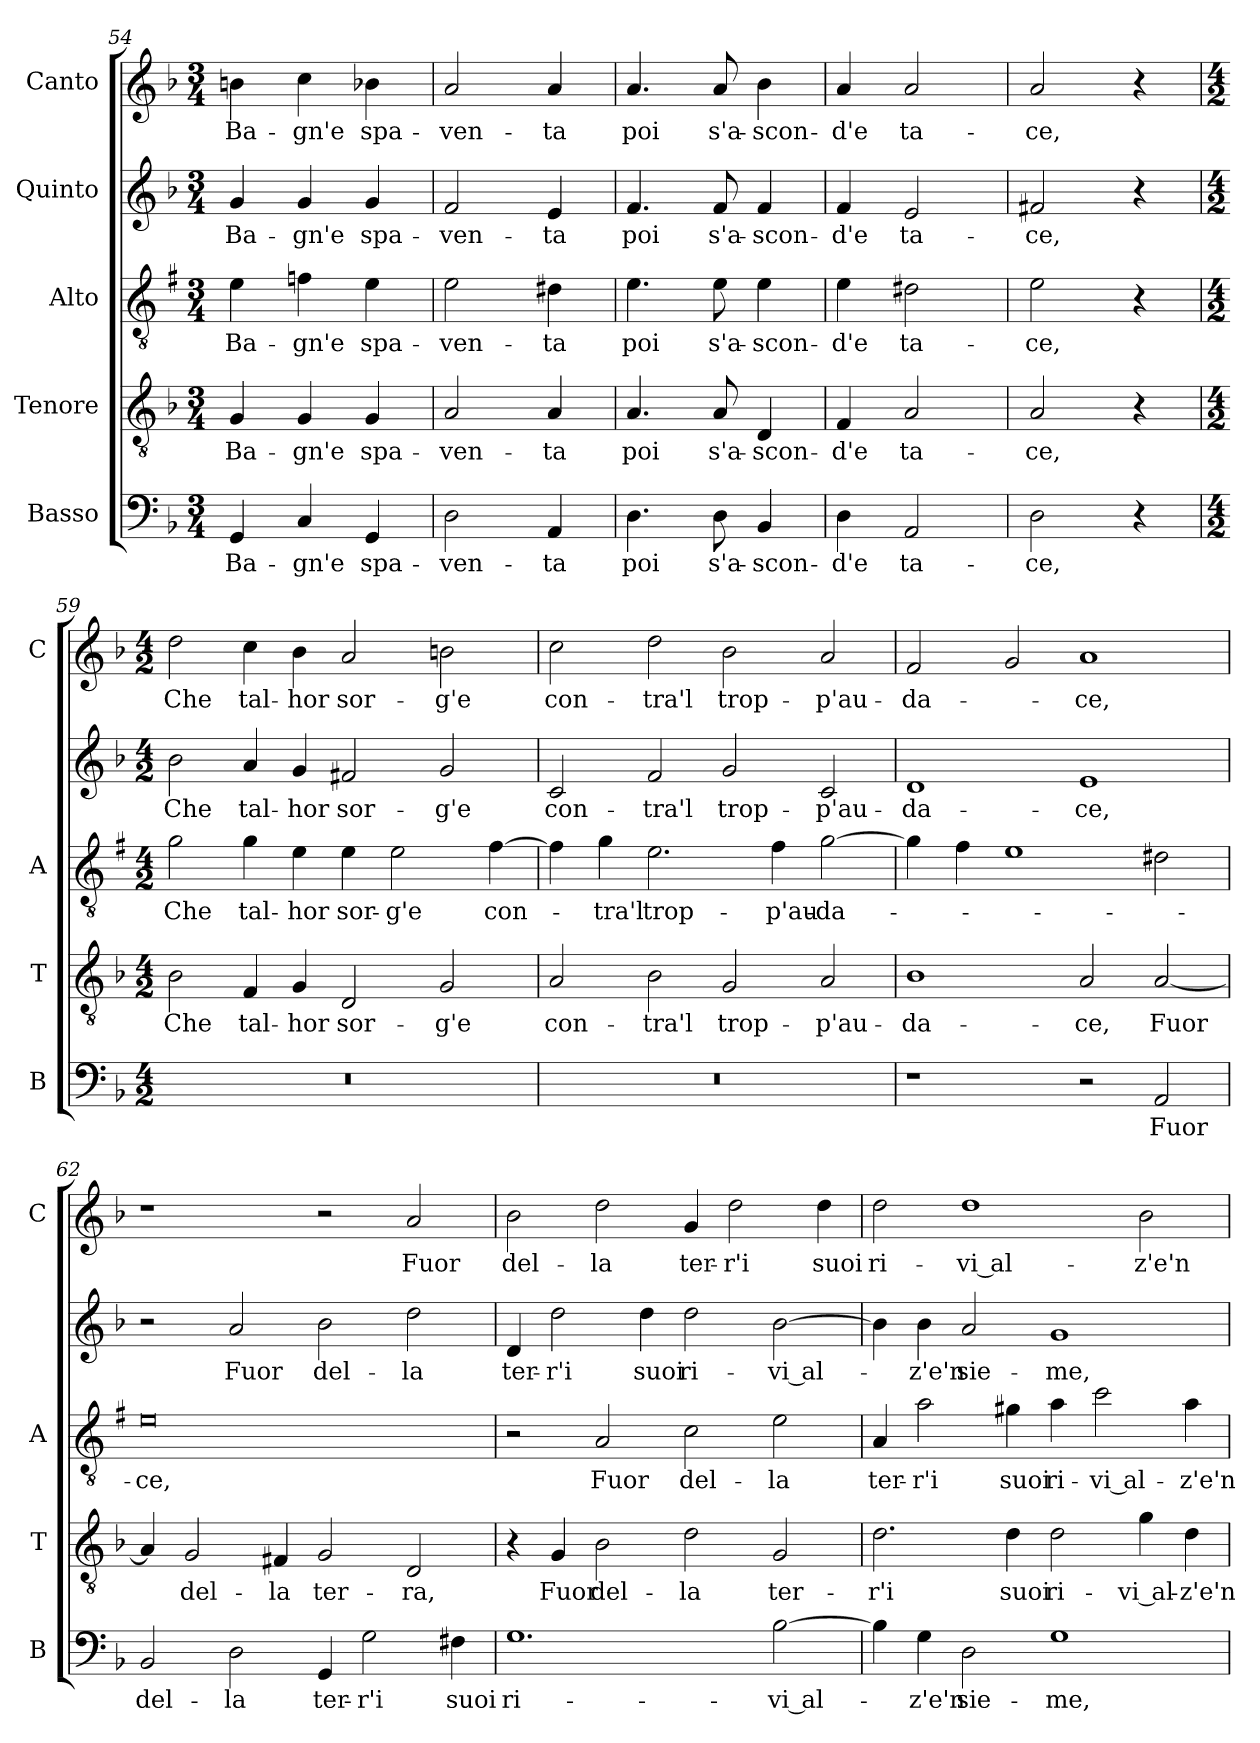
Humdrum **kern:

**kern	**text	**kern	**text	**kern	**text	**kern	**text	**kern	**text
*part5	*part5	*part4	*part4	*part3	*part3	*part2	*part2	*part1	*part1
*staff5	*staff5	*staff4	*staff4	*staff3	*staff3	*staff2	*staff2	*staff1	*staff1
*I"Basso	*	*I"Tenore	*	*I"Alto	*	*I"Quinto	*	*I"Canto	*
*I'B	*	*I'T	*	*I'A	*	*	*	*I'C	*
*clefF4	*	*clefGv2	*	*clefGv2	*	*clefG2	*	*clefG2	*
*	*	*	*	*ITrd1c2	*	*	*	*	*
*k[b-]	*	*k[b-]	*	*k[b-]	*	*k[b-]	*	*k[b-]	*
*F:	*	*F:	*	*F:	*	*F:	*	*F:	*
*M3/4	*	*M3/4	*	*M3/4	*	*M3/4	*	*M3/4	*
=54	=54	=54	=54	=54	=54	=54	=54	=54	=54
!	!LO:LY:b	!	!LO:LY:b	!	!LO:LY:b	!	!LO:LY:b	!	!LO:LY:b
4GG/	Ba-	4G/	Ba-	4d\	Ba-	4g/	Ba-	4bn\	Ba-
!	!LO:LY:b	!	!LO:LY:b	!	!LO:LY:b	!	!LO:LY:b	!	!LO:LY:b
4C/	-gn'e	4G/	-gn'e	4e-X\	-gn'e	4g/	-gn'e	4cc\	-gn'e
!	!LO:LY:b	!	!LO:LY:b	!	!LO:LY:b	!	!LO:LY:b	!	!LO:LY:b
4GG/	spa-	4G/	spa-	4d\	spa-	4g/	spa-	4b-X\	spa-
=55	=55	=55	=55	=55	=55	=55	=55	=55	=55
!	!LO:LY:b	!	!LO:LY:b	!	!LO:LY:b	!	!LO:LY:b	!	!LO:LY:b
2D\	-ven-	2A/	-ven-	2d\	-ven-	2f/	-ven-	2a/	-ven-
!	!LO:LY:b	!	!LO:LY:b	!	!LO:LY:b	!	!LO:LY:b	!	!LO:LY:b
4AA/	-ta	4A/	-ta	4c#X\	-ta	4e/	-ta	4a/	-ta
!!LO:LB:g=z
=56	=56	=56	=56	=56	=56	=56	=56	=56	=56
!	!LO:LY:b	!	!LO:LY:b	!	!LO:LY:b	!	!LO:LY:b	!	!LO:LY:b
4.D\	poi	4.A/	poi	4.d\	poi	4.f/	poi	4.a/	poi
!	!LO:LY:b	!	!LO:LY:b	!	!LO:LY:b	!	!LO:LY:b	!	!LO:LY:b
8D\	s'a-	8A/	s'a-	8d\	s'a-	8f/	s'a-	8a/	s'a-
!	!LO:LY:b	!	!LO:LY:b	!	!LO:LY:b	!	!LO:LY:b	!	!LO:LY:b
4BB-/	-scon-	4D/	-scon-	4d\	-scon-	4f/	-scon-	4b-\	-scon-
=57	=57	=57	=57	=57	=57	=57	=57	=57	=57
!	!LO:LY:b	!	!LO:LY:b	!	!LO:LY:b	!	!LO:LY:b	!	!LO:LY:b
4D\	-d'e	4F/	-d'e	4d\	-d'e	4f/	-d'e	4a/	-d'e
!	!LO:LY:b	!	!LO:LY:b	!	!LO:LY:b	!	!LO:LY:b	!	!LO:LY:b
2AA/	ta-	2A/	ta-	2c#X\	ta-	2e/	ta-	2a/	ta-
=58	=58	=58	=58	=58	=58	=58	=58	=58	=58
!	!LO:LY:b	!	!LO:LY:b	!	!LO:LY:b	!	!LO:LY:b	!	!LO:LY:b
2D\	-ce,	2A/	-ce,	2d\	-ce,	2f#X/	-ce,	2a/	-ce,
4r	.	4r	.	4r	.	4r	.	4r	.
=59	=59	=59	=59	=59	=59	=59	=59	=59	=59
*M4/2	*	*M4/2	*	*M4/2	*	*M4/2	*	*M4/2	*
!	!	!	!LO:LY:b	!	!LO:LY:b	!	!LO:LY:b	!	!LO:LY:b
0r	.	2B-\	Che	2f\	Che	2b-\	Che	2dd\	Che
!	!	!	!LO:LY:b	!	!LO:LY:b	!	!LO:LY:b	!	!LO:LY:b
.	.	4F/	tal-	4f\	tal-	4a/	tal-	4cc\	tal-
!	!	!	!LO:LY:b	!	!LO:LY:b	!	!LO:LY:b	!	!LO:LY:b
.	.	4G/	-hor	4d\	-hor	4g/	-hor	4b-\	-hor
!	!	!	!LO:LY:b	!	!LO:LY:b	!	!LO:LY:b	!	!LO:LY:b
.	.	2D/	sor-	4d\	sor-	2f#X/	sor-	2a/	sor-
!	!	!	!	!	!LO:LY:b	!	!	!	!
.	.	.	.	2d\	-g'e	.	.	.	.
!	!	!	!LO:LY:b	!	!	!	!LO:LY:b	!	!LO:LY:b
.	.	2G/	-g'e	.	.	2g/	-g'e	2bn\	-g'e
!	!	!	!	!	!LO:LY:b	!	!	!	!
.	.	.	.	[4e\	con-	.	.	.	.
=60	=60	=60	=60	=60	=60	=60	=60	=60	=60
!	!	!	!LO:LY:b	!	!	!	!LO:LY:b	!	!LO:LY:b
0r	.	2A/	con-	4e\]	.	2c/	con-	2cc\	con-
!	!	!	!	!	!LO:LY:b	!	!	!	!
.	.	.	.	4f\	-tra'l	.	.	.	.
!	!	!	!LO:LY:b	!	!LO:LY:b	!	!LO:LY:b	!	!LO:LY:b
.	.	2B-\	-tra'l	2.d\	trop-	2f/	-tra'l	2dd\	-tra'l
!	!	!	!LO:LY:b	!	!	!	!LO:LY:b	!	!LO:LY:b
.	.	2G/	trop-	.	.	2g/	trop-	2b-\	trop-
!	!	!	!	!	!LO:LY:b	!	!	!	!
.	.	.	.	4e\	-p'au-	.	.	.	.
!	!	!	!LO:LY:b	!	!LO:LY:b	!	!LO:LY:b	!	!LO:LY:b
.	.	2A/	-p'au-	[2f\	-da-	2c/	-p'au-	2a/	-p'au-
!!LO:PB:g=z
=61	=61	=61	=61	=61	=61	=61	=61	=61	=61
!	!	!	!LO:LY:b	!	!	!	!LO:LY:b	!	!LO:LY:b
1r	.	1B-	-da-	4f\]	.	1d	-da-	2f/	-da-
.	.	.	.	4e\	.	.	.	.	.
.	.	.	.	1d	.	.	.	2g/	.
!	!	!	!LO:LY:b	!	!	!	!LO:LY:b	!	!LO:LY:b
2r	.	2A/	-ce,	.	.	1e	-ce,	1a	-ce,
!	!LO:LY:b	!	!LO:LY:b	!	!	!	!	!	!
2AA/	Fuor	[2A/	Fuor	2c#X\	.	.	.	.	.
=62	=62	=62	=62	=62	=62	=62	=62	=62	=62
!	!LO:LY:b	!	!	!	!LO:LY:b	!	!	!	!
2BB-/	del-	4A/]	.	0d	-ce,	2r	.	1r	.
!	!	!	!LO:LY:b	!	!	!	!	!	!
.	.	2G/	del-	.	.	.	.	.	.
!	!LO:LY:b	!	!	!	!	!	!LO:LY:b	!	!
2D\	-la	.	.	.	.	2a/	Fuor	.	.
!	!	!	!LO:LY:b	!	!	!	!	!	!
.	.	4F#X/	-la	.	.	.	.	.	.
!	!LO:LY:b	!	!LO:LY:b	!	!	!	!LO:LY:b	!	!
4GG/	ter-	2G/	ter-	.	.	2b-\	del-	2r	.
!	!LO:LY:b	!	!	!	!	!	!	!	!
2G\	-r'i	.	.	.	.	.	.	.	.
!	!	!	!LO:LY:b	!	!	!	!LO:LY:b	!	!LO:LY:b
.	.	2D/	-ra,	.	.	2dd\	-la	2a/	Fuor
!	!LO:LY:b	!	!	!	!	!	!	!	!
4F#X\	suoi	.	.	.	.	.	.	.	.
=63	=63	=63	=63	=63	=63	=63	=63	=63	=63
!	!LO:LY:b	!	!	!	!	!	!LO:LY:b	!	!LO:LY:b
1.G	ri-	4r	.	2r	.	4d/	ter-	2b-\	del-
!	!	!	!LO:LY:b	!	!	!	!LO:LY:b	!	!
.	.	4G/	Fuor	.	.	2dd\	-r'i	.	.
!	!	!	!LO:LY:b	!	!LO:LY:b	!	!	!	!LO:LY:b
.	.	2B-\	del-	2G/	Fuor	.	.	2dd\	-la
!	!	!	!	!	!	!	!LO:LY:b	!	!
.	.	.	.	.	.	4dd\	suoi	.	.
!	!	!	!LO:LY:b	!	!LO:LY:b	!	!LO:LY:b	!	!LO:LY:b
.	.	2d\	-la	2B-\	del-	2dd\	ri-	4g/	ter-
!	!	!	!	!	!	!	!	!	!LO:LY:b
.	.	.	.	.	.	.	.	2dd\	-r'i
!	!LO:LY:b	!	!LO:LY:b	!	!LO:LY:b	!	!LO:LY:b	!	!
[2B-\	-vi al-	2G/	ter-	2d\	-la	[2b-\	-vi al-	.	.
!	!	!	!	!	!	!	!	!	!LO:LY:b
.	.	.	.	.	.	.	.	4dd\	suoi
=64	=64	=64	=64	=64	=64	=64	=64	=64	=64
!	!	!	!LO:LY:b	!	!LO:LY:b	!	!	!	!LO:LY:b
4B-\]	.	2.d\	-r'i	4G/	ter-	4b-\]	.	2dd\	ri-
!	!LO:LY:b	!	!	!	!LO:LY:b	!	!LO:LY:b	!	!
4G\	-z'e'n	.	.	2g\	-r'i	4b-\	-z'e'n	.	.
!	!LO:LY:b	!	!	!	!	!	!LO:LY:b	!	!LO:LY:b
2D\	sie-	.	.	.	.	2a/	sie-	1dd	-vi al-
!	!	!	!LO:LY:b	!	!LO:LY:b	!	!	!	!
.	.	4d\	suoi	4f#X\	suoi	.	.	.	.
!	!LO:LY:b	!	!LO:LY:b	!	!LO:LY:b	!	!LO:LY:b	!	!
1G	-me,	2d\	ri-	4g\	ri-	1g	-me,	.	.
!	!	!	!	!	!LO:LY:b	!	!	!	!
.	.	.	.	2b-\	-vi al-	.	.	.	.
!	!	!	!LO:LY:b	!	!	!	!	!	!LO:LY:b
.	.	4g\	-vi al-	.	.	.	.	2b-\	-z'e'n
!	!	!	!LO:LY:b	!	!LO:LY:b	!	!	!	!
.	.	4d\	-z'e'n	4g\	-z'e'n	.	.	.	.
=	=	=	=	=	=	=	=	=	=
*-	*-	*-	*-	*-	*-	*-	*-	*-	*-
